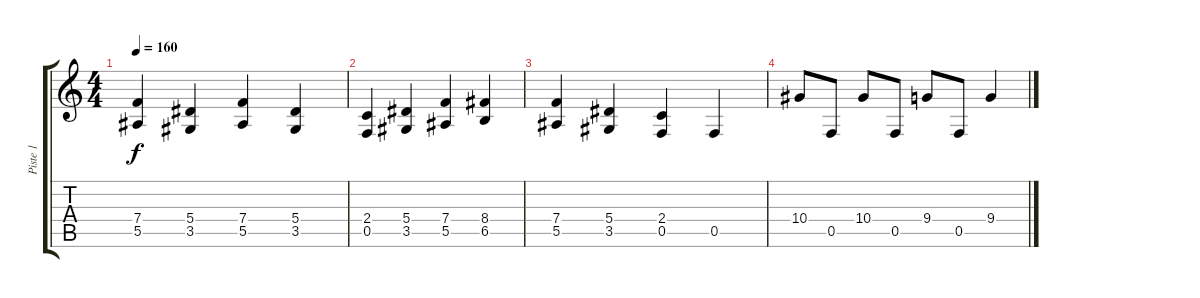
\track ("Piste 1" "Piste 1") {instrument distortionguitar}
\staff {score tabs}
\tuning (C4 G3 Eb3 Bb2 F2 C2) {hide}
\ts (4 4)
\tempo 160
\clef g2
\ks c
(7.4 5.5).4{dy f} (5.4 3.5).4 (7.4 5.5).4 (5.4 3.5).4 |
(2.4 0.5).4 (5.4 3.5).4 (7.4 5.5).4 (8.4 6.5).4 |
(7.4 5.5).4 (5.4 3.5).4 (2.4 0.5).4 0.5.4 |
10.4.8 0.5.8 10.4.8 0.5.8 9.4.8 0.5.8 9.4.4
